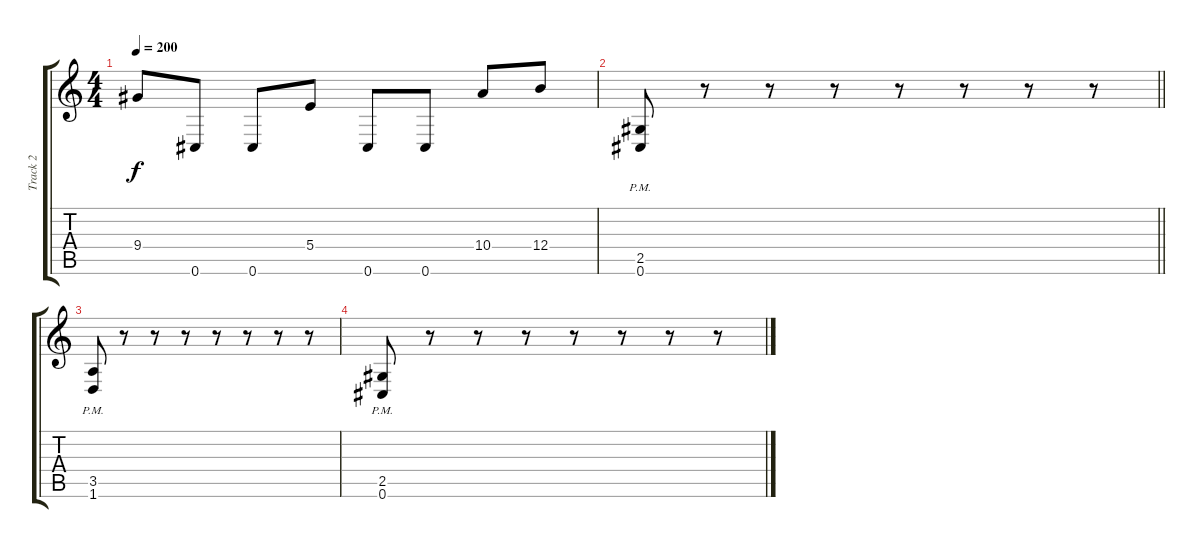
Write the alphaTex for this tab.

\track ("Track 2" "Track 2") {instrument distortionguitar}
\staff {score tabs}
\tuning (Db4 Ab3 E3 B2 Gb2 Db2) {hide}
\ts (4 4)
\tempo 200
\clef g2
\ks c
9.4.8{dy f} 0.6.8 0.6.8 5.4.8 0.6.8 0.6.8 10.4.8 12.4.8 |
\barLineRight lightlight
(2.5{pm} 0.6{pm}).8 r.8 r.8 r.8 r.8 r.8 r.8 r.8 |
(3.5{pm} 1.6{pm}).8 r.8 r.8 r.8 r.8 r.8 r.8 r.8 |
(2.5{pm} 0.6{pm}).8 r.8 r.8 r.8 r.8 r.8 r.8 r.8
